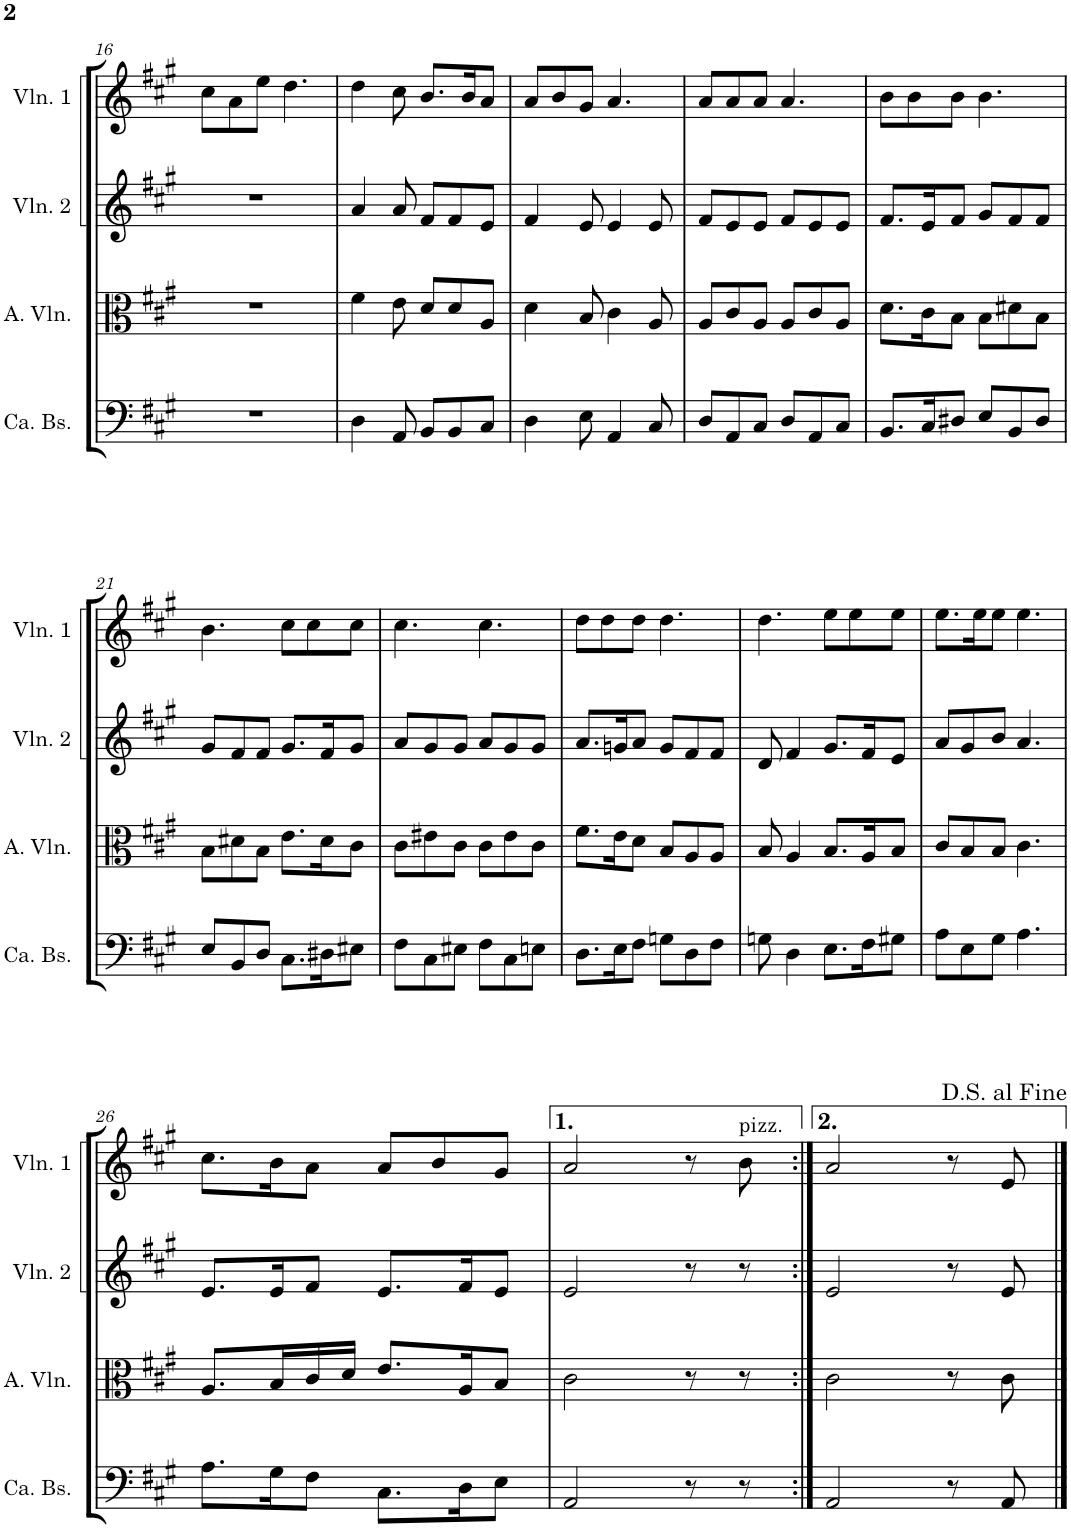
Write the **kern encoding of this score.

**kern	**kern	**kern	**kern
*part4	*part3	*part2	*part1
*staff4	*staff3	*staff2	*staff1
*I"Contrabas	*I"Altviolen	*I"Violen 2	*I"Violen 1
*I'Ca. Bs.	*I'A. Vln.	*I'Vln. 2	*I'Vln. 1
!!LO:PB:g=z
*clefF4	*clefC3	*clefG2	*clefG2
*Trd7c12	*	*	*
*k[f#c#g#]	*k[f#c#g#]	*k[f#c#g#]	*k[f#c#g#]
*M6/8	*M6/8	*M6/8	*M6/8
=16	=16	=16	=16
2.r	2.r	2.r	8cc#\L
.	.	.	8a\
.	.	.	8ee\J
.	.	.	4.dd\
=17	=17	=17	=17
4D\	4f#\	4a/	4dd\
8AA/	8e\	8a/	8cc#\
8BB/L	8d/L	8f#/L	8.b/L
8BB/	8d/	8f#/	.
.	.	.	16b/K
8C#/J	8A/J	8e/J	8a/J
=18	=18	=18	=18
4D\	4d\	4f#/	8a/L
.	.	.	8b/
8E\	8B/	8e/	8g#/J
4AA/	4c#\	4e/	4.a/
8C#/	8A/	8e/	.
=19	=19	=19	=19
8D/L	8A/L	8f#/L	8a/L
8AA/	8c#/	8e/	8a/
8C#/J	8A/J	8e/J	8a/J
8D/L	8A/L	8f#/L	4.a/
8AA/	8c#/	8e/	.
8C#/J	8A/J	8e/J	.
=20	=20	=20	=20
8.BB/L	8.d\L	8.f#/L	8b\L
.	.	.	8b\
16C#/K	16c#\K	16e/K	.
8D#X/J	8B\J	8f#/J	8b\J
8E/L	8B\L	8g#/L	4.b\
8BB/	8d#X\	8f#/	.
8D#/J	8B\J	8f#/J	.
!!LO:LB:g=z
=21	=21	=21	=21
8E/L	8B\L	8g#/L	4.b\
8BB/	8d#X\	8f#/	.
8D/J	8B\J	8f#/J	.
8.C#\L	8.e\L	8.g#/L	8cc#\L
.	.	.	8cc#\
16D#X\K	16d#\K	16f#/K	.
8E#X\J	8c#\J	8g#/J	8cc#\J
=22	=22	=22	=22
8F#\L	8c#\L	8a/L	4.cc#\
8C#\	8e#X\	8g#/	.
8E#X\J	8c#\J	8g#/J	.
8F#\L	8c#\L	8a/L	4.cc#\
8C#\	8e#\	8g#/	.
8En\J	8c#\J	8g#/J	.
=23	=23	=23	=23
8.D\L	8.f#\L	8.a/L	8dd\L
.	.	.	8dd\
16E\K	16e\K	16gn/K	.
8F#\J	8d\J	8a/J	8dd\J
8Gn\L	8B/L	8g/L	4.dd\
8D\	8A/	8f#/	.
8F#\J	8A/J	8f#/J	.
=24	=24	=24	=24
8Gn\	8B/	8d/	4.dd\
4D\	4A/	4f#/	.
8.E\L	8.B/L	8.g#/L	8ee\L
.	.	.	8ee\
16F#\K	16A/K	16f#/K	.
8G#X\J	8B/J	8e/J	8ee\J
=25	=25	=25	=25
8A\L	8c#/L	8a/L	8.ee\L
8E\	8B/	8g#/	.
.	.	.	16ee\K
8G#\J	8B/J	8b/J	8ee\J
4.A\	4.c#\	4.a/	4.ee\
!!LO:LB:g=z
=26	=26	=26	=26
8.A\L	8.A/L	8.e/L	8.cc#\L
16G#\K	16B/L	16e/K	16b\K
8F#\J	16c#/	8f#/J	8a\J
.	16d/JJ	.	.
8.C#\L	8.e/L	8.e/L	8a/L
.	.	.	8b/
16D\K	16A/K	16f#/K	.
8E\J	8B/J	8e/J	8g#/J
=27	=27	=27	=27
2AA/	2c#\	2e/	2a/
8r	8r	8r	8r
!	!	!	!LO:TX:a:t=pizz.
8r	8r	8r	8b\
=28:|!	=28:|!	=28:|!	=28:|!
2AA/	2c#\	2e/	2a/
8r	8r	8r	8r
8AA/	8c#\	8e/	8e/
==	==	==	==
*-	*-	*-	*-
